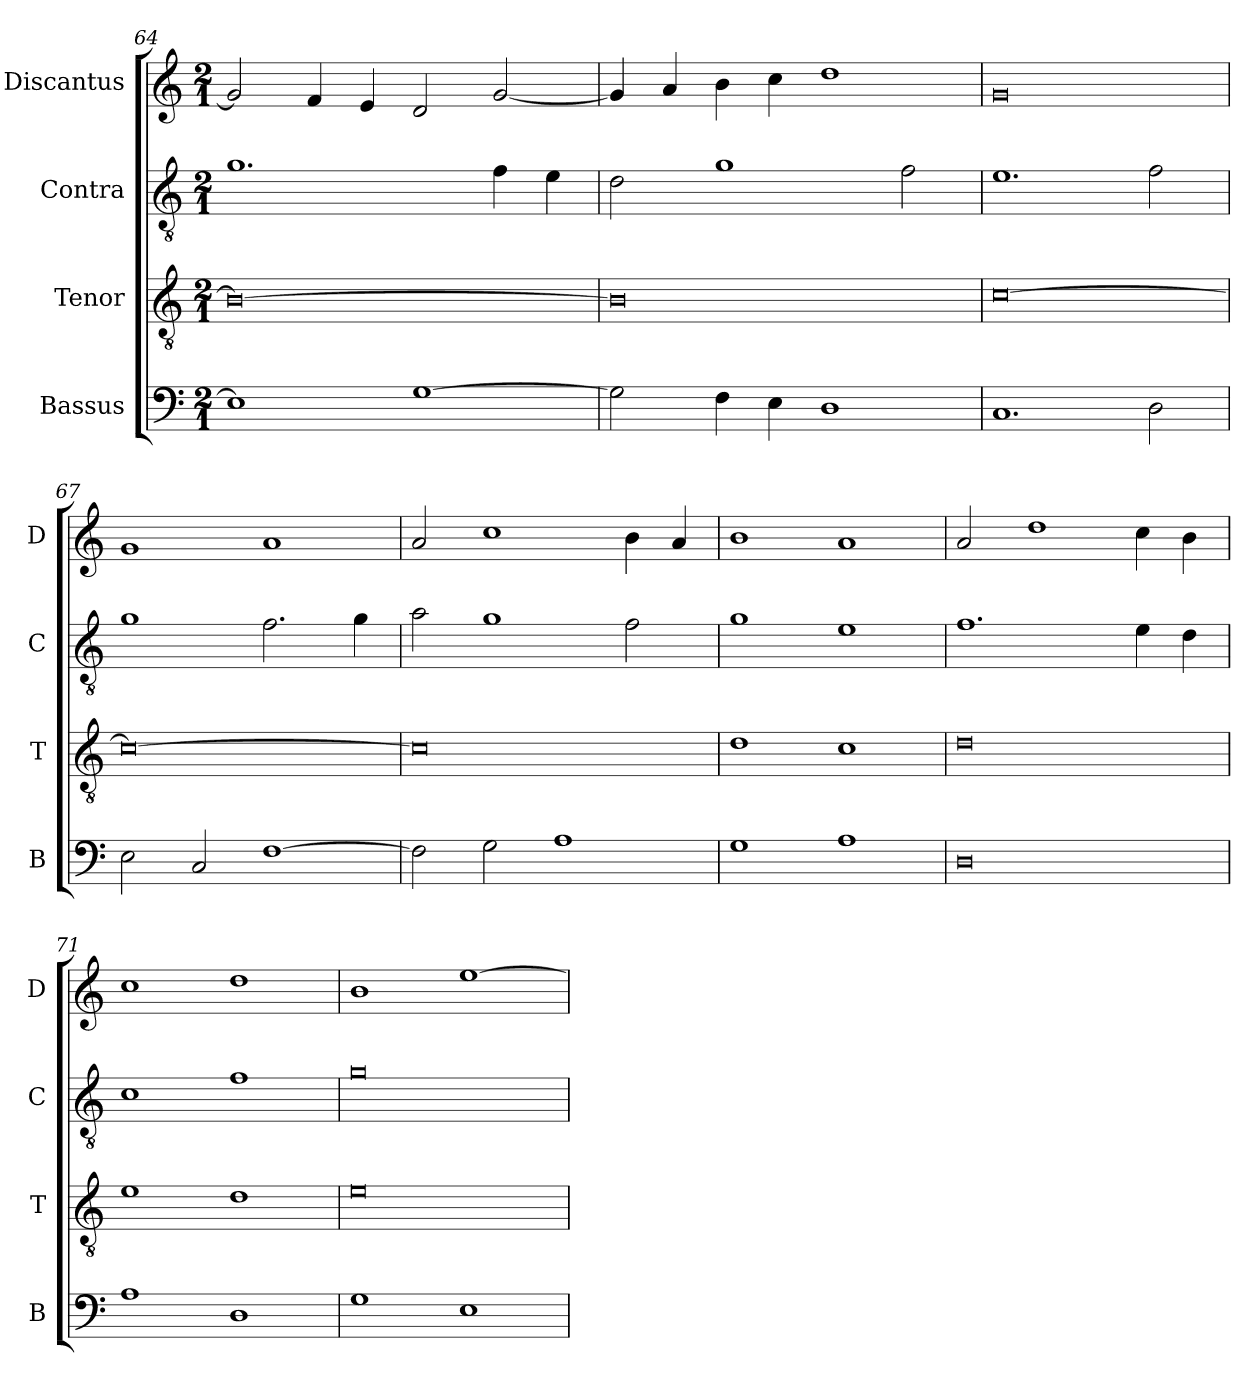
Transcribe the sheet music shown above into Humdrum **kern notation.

**kern	**kern	**kern	**kern
*part4	*part3	*part2	*part1
*staff4	*staff3	*staff2	*staff1
*I"Bassus	*I"Tenor	*I"Contra	*I"Discantus
*I'B	*I'T	*I'C	*I'D
*clefF4	*clefGv2	*clefGv2	*clefG2
*k[]	*k[]	*k[]	*k[]
*M2/1	*M2/1	*M2/1	*M2/1
=64	=64	=64	=64
1E]	0B_	1.g	2g/]
.	.	.	4f/
.	.	.	4e/
[1G	.	.	2d/
.	.	4f\	[2g/
.	.	4e\	.
=65	=65	=65	=65
2G\]	0B]	2d\	4g/]
.	.	.	4a/
4F\	.	1g	4b\
4E\	.	.	4cc\
1D	.	.	1dd
.	.	2f\	.
=66	=66	=66	=66
1.C	[0c	1.e	0g
2D\	.	2f\	.
=67	=67	=67	=67
2E\	0c_	1g	1g
2C/	.	.	.
[1F	.	2.f\	1a
.	.	4g\	.
=68	=68	=68	=68
2F\]	0c]	2a\	2a/
2G\	.	1g	1cc
1A	.	.	.
.	.	2f\	4b\
.	.	.	4a/
=69	=69	=69	=69
1G	1d	1g	1b
1A	1c	1e	1a
=70	=70	=70	=70
0D	0d	1.f	2a/
.	.	.	1dd
.	.	4e\	4cc\
.	.	4d\	4b\
=71	=71	=71	=71
1A	1e	1c	1cc
1D	1d	1f	1dd
=72	=72	=72	=72
1G	0e	0g	1b
1E	.	.	[1ee
=	=	=	=
*-	*-	*-	*-
